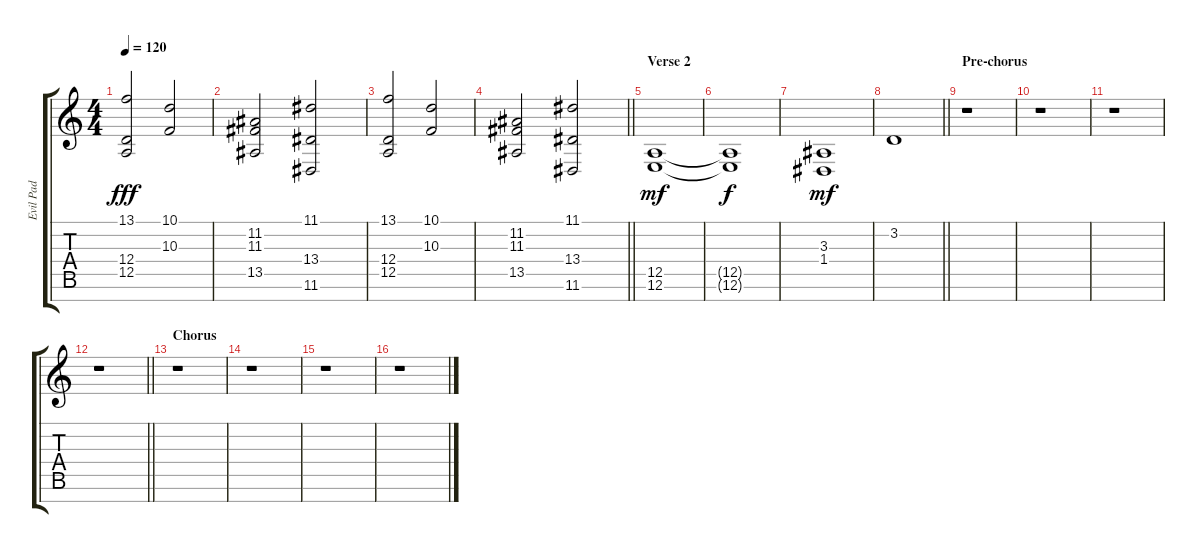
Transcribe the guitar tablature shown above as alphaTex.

\track ("Evil Pad" "Evil Pad") {instrument pad8sweep}
\staff {score tabs}
\tuning (E4 B3 G3 D3 A2 E2 B1) {hide}
\ts (4 4)
\tempo 120
\clef g2
\ks c
(13.1 12.4 12.5).2{dy fff} (10.1 10.3).2 |
(11.2 11.3 13.5).2 (11.1 13.4 11.6).2 |
(13.1 12.4 12.5).2 (10.1 10.3).2 |
\barLineRight lightlight
(11.2 11.3 13.5).2 (11.1 13.4 11.6).2 |
\section ("" "Verse 2")
(12.5 12.6).1{dy mf} |
(12.5{t} 12.6{t}).1{dy f} |
(3.3 1.4).1{dy mf} |
\barLineRight lightlight
3.2.1 |
\section ("" "Pre-chorus")
r.1 |
r.1 |
r.1 |
\barLineRight lightlight
r.1 |
\section ("" "Chorus")
r.1 |
r.1 |
r.1 |
r.1
